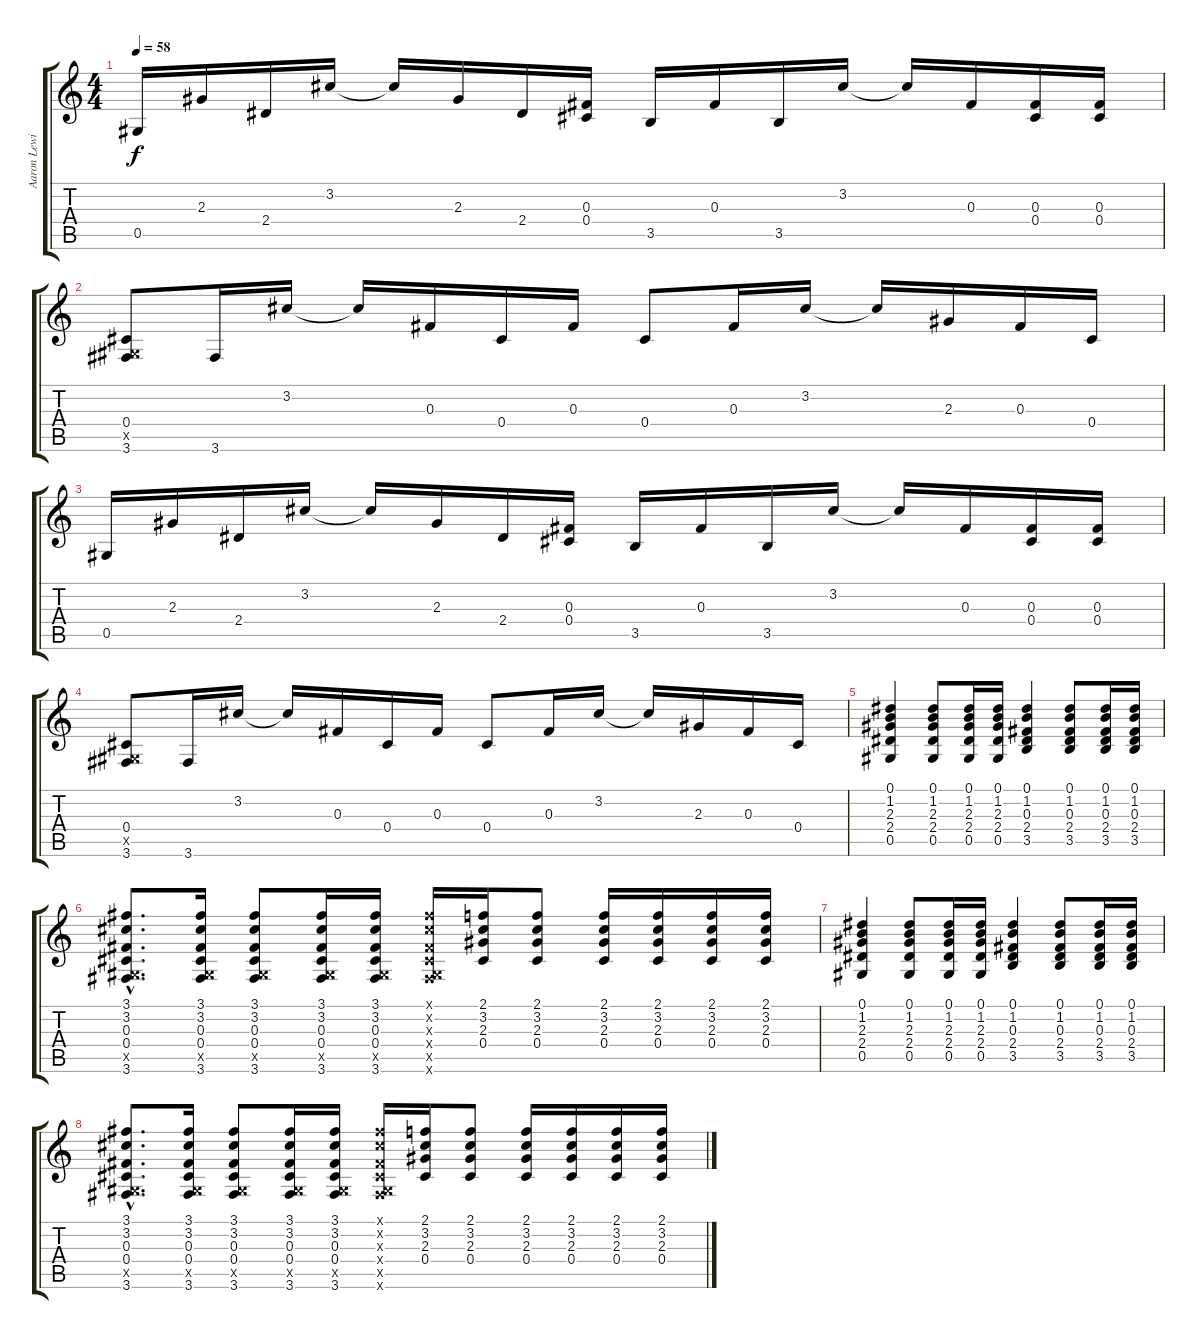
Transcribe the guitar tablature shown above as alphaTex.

\track ("Aaron Lewis (Acoustic Guitar)" "Aaron Lewi") {instrument acousticguitarsteel}
\staff {score tabs}
\tuning (Eb4 Bb3 Gb3 Db3 Ab2 Eb2) {hide}
\ts (4 4)
\tempo 58
\clef g2
\ks c
0.5.16{dy f} 2.3.16 2.4.16 3.2.16 3.2{t}.16 2.3.16 2.4.16 (0.3 0.4).16 3.5.16 0.3.16 3.5.16 3.2.16 3.2{t}.16 0.3.16 (0.3 0.4).16 (0.3 0.4).16 |
(0.4 0.5{x} 3.6).8 3.6.16 3.2.16 3.2{t}.16 0.3.16 0.4.16 0.3.16 0.4.8 0.3.16 3.2.16 3.2{t}.16 2.3.16 0.3.16 0.4.16 |
0.5.16 2.3.16 2.4.16 3.2.16 3.2{t}.16 2.3.16 2.4.16 (0.3 0.4).16 3.5.16 0.3.16 3.5.16 3.2.16 3.2{t}.16 0.3.16 (0.3 0.4).16 (0.3 0.4).16 |
(0.4 0.5{x} 3.6).8 3.6.16 3.2.16 3.2{t}.16 0.3.16 0.4.16 0.3.16 0.4.8 0.3.16 3.2.16 3.2{t}.16 2.3.16 0.3.16 0.4.16 |
(0.1 1.2 2.3 2.4 0.5).4 (0.1 1.2 2.3 2.4 0.5).8 (0.1 1.2 2.3 2.4 0.5).16 (0.1 1.2 2.3 2.4 0.5).16 (0.1 1.2 0.3 2.4 3.5).4 (0.1 1.2 0.3 2.4 3.5).8 (0.1 1.2 0.3 2.4 3.5).16 (0.1 1.2 0.3 2.4 3.5).16 |
(3.1{hac} 3.2{hac} 0.3{hac} 0.4{hac} 0.5{hac x} 3.6{hac}).8{d} (3.1 3.2 0.3 0.4 0.5{x} 3.6).16 (3.1 3.2 0.3 0.4 0.5{x} 3.6).8 (3.1 3.2 0.3 0.4 0.5{x} 3.6).16 (3.1 3.2 0.3 0.4 0.5{x} 3.6).16 (3.1{x} 3.2{x} 0.3{x} 0.4{x} 0.5{x} 3.6{x}).16 (2.1 3.2 2.3 0.4).16 (2.1 3.2 2.3 0.4).8 (2.1 3.2 2.3 0.4).16 (2.1 3.2 2.3 0.4).16 (2.1 3.2 2.3 0.4).16 (2.1 3.2 2.3 0.4).16 |
(0.1 1.2 2.3 2.4 0.5).4 (0.1 1.2 2.3 2.4 0.5).8 (0.1 1.2 2.3 2.4 0.5).16 (0.1 1.2 2.3 2.4 0.5).16 (0.1 1.2 0.3 2.4 3.5).4 (0.1 1.2 0.3 2.4 3.5).8 (0.1 1.2 0.3 2.4 3.5).16 (0.1 1.2 0.3 2.4 3.5).16 |
(3.1{hac} 3.2{hac} 0.3{hac} 0.4{hac} 0.5{hac x} 3.6{hac}).8{d} (3.1 3.2 0.3 0.4 0.5{x} 3.6).16 (3.1 3.2 0.3 0.4 0.5{x} 3.6).8 (3.1 3.2 0.3 0.4 0.5{x} 3.6).16 (3.1 3.2 0.3 0.4 0.5{x} 3.6).16 (3.1{x} 3.2{x} 0.3{x} 0.4{x} 0.5{x} 3.6{x}).16 (2.1 3.2 2.3 0.4).16 (2.1 3.2 2.3 0.4).8 (2.1 3.2 2.3 0.4).16 (2.1 3.2 2.3 0.4).16 (2.1 3.2 2.3 0.4).16 (2.1 3.2 2.3 0.4).16
